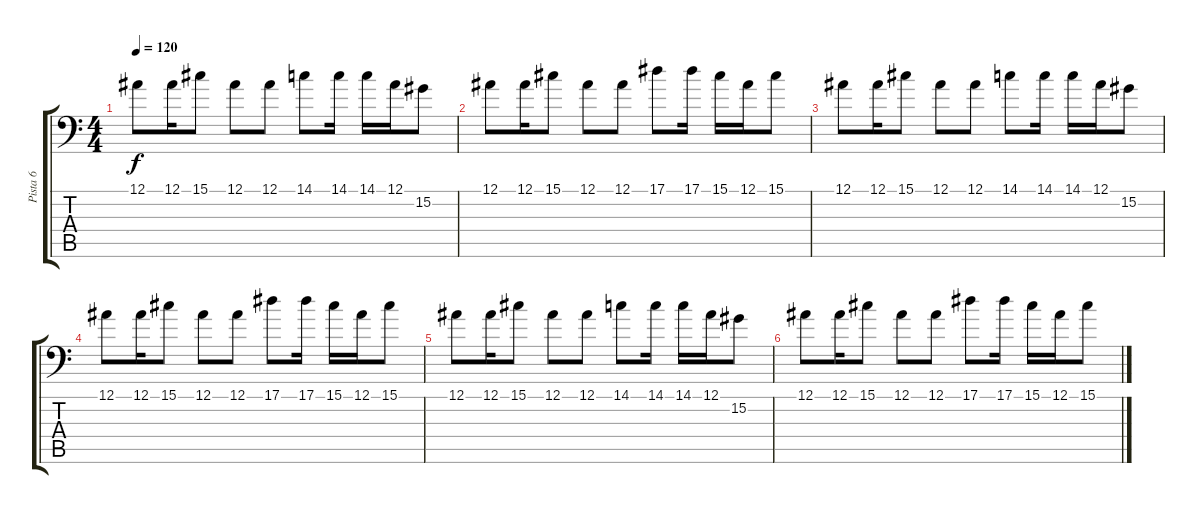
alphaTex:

\track ("Pista 6" "Pista 6") {instrument lead1square}
\staff {score tabs}
\tuning (Bb3 F3 Db3 Ab2 Eb2 Bb1) {hide}
\ts (4 4)
\tempo 120
\clef f4
\ks c
12.1.8{dy f} 12.1.16 15.1.8 12.1.8 12.1.8 14.1.8 14.1.16 14.1.16 12.1.16 15.2.8 |
12.1.8 12.1.16 15.1.8 12.1.8 12.1.8 17.1.8 17.1.16 15.1.16 12.1.16 15.1.8 |
12.1.8 12.1.16 15.1.8 12.1.8 12.1.8 14.1.8 14.1.16 14.1.16 12.1.16 15.2.8 |
12.1.8{volume 12} 12.1.16{volume 12} 15.1.8{volume 11} 12.1.8{volume 10} 12.1.8{volume 9} 17.1.8{volume 8} 17.1.16{volume 7} 15.1.16{volume 6} 12.1.16{volume 5} 15.1.8{volume 4} |
12.1.8{volume 3} 12.1.16{volume 2} 15.1.8{volume 1} 12.1.8{volume 0} 12.1.8 14.1.8 14.1.16 14.1.16 12.1.16 15.2.8 |
12.1.8 12.1.16 15.1.8 12.1.8 12.1.8 17.1.8 17.1.16 15.1.16 12.1.16 15.1.8
